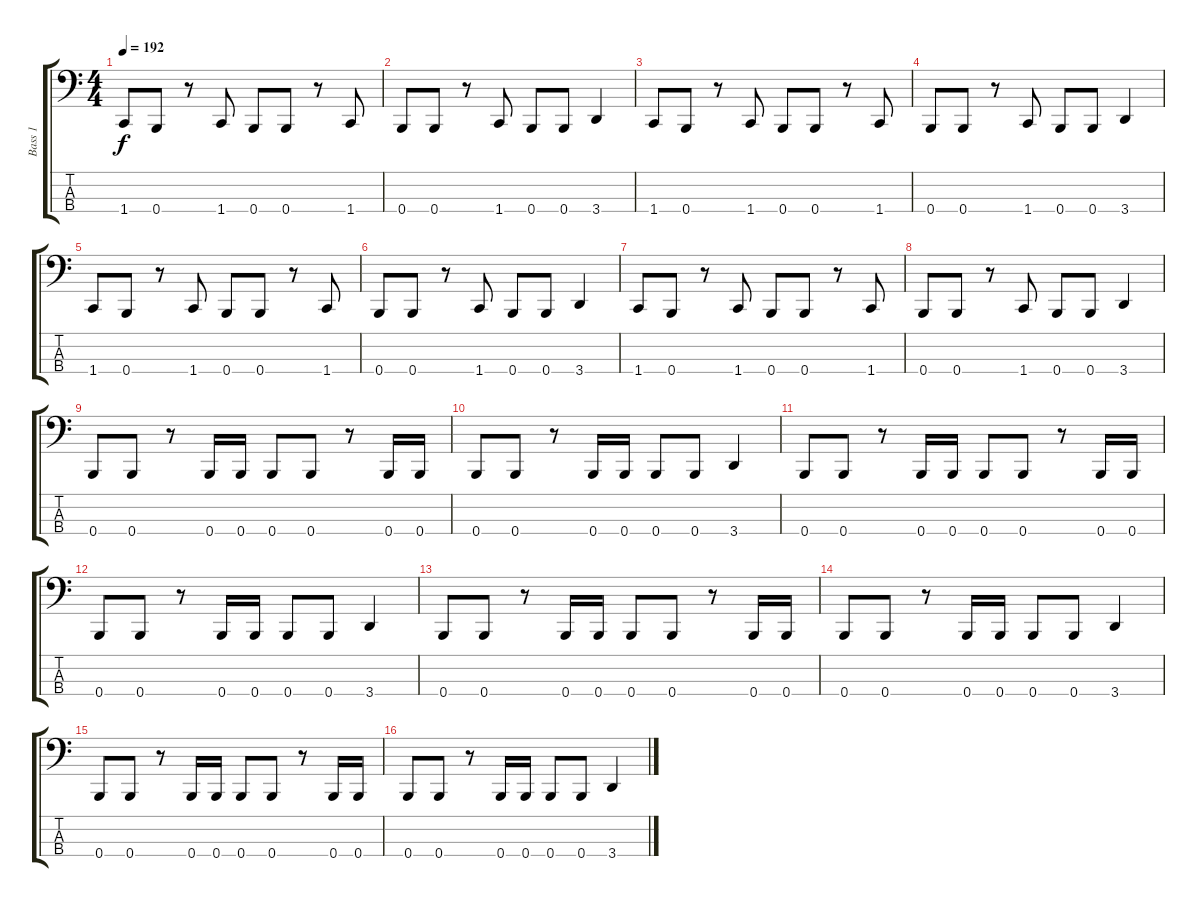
\track ("Bass 1" "Bass 1") {instrument electricbasspick}
\staff {score tabs}
\tuning (E2 B1 Gb1 B0) {hide}
\ts (4 4)
\tempo 192
\clef f4
\ks c
1.4.8{dy f instrument electricbasspick} 0.4.8 r.8 1.4.8 0.4.8 0.4.8 r.8 1.4.8 |
0.4.8 0.4.8 r.8 1.4.8 0.4.8 0.4.8 3.4.4 |
1.4.8 0.4.8 r.8 1.4.8 0.4.8 0.4.8 r.8 1.4.8 |
0.4.8 0.4.8 r.8 1.4.8 0.4.8 0.4.8 3.4.4 |
1.4.8 0.4.8 r.8 1.4.8 0.4.8 0.4.8 r.8 1.4.8 |
0.4.8 0.4.8 r.8 1.4.8 0.4.8 0.4.8 3.4.4 |
1.4.8 0.4.8 r.8 1.4.8 0.4.8 0.4.8 r.8 1.4.8 |
0.4.8 0.4.8 r.8 1.4.8 0.4.8 0.4.8 3.4.4 |
0.4.8 0.4.8 r.8 0.4.16 0.4.16 0.4.8 0.4.8 r.8 0.4.16 0.4.16 |
0.4.8 0.4.8 r.8 0.4.16 0.4.16 0.4.8 0.4.8 3.4.4 |
0.4.8 0.4.8 r.8 0.4.16 0.4.16 0.4.8 0.4.8 r.8 0.4.16 0.4.16 |
0.4.8 0.4.8 r.8 0.4.16 0.4.16 0.4.8 0.4.8 3.4.4 |
0.4.8 0.4.8 r.8 0.4.16 0.4.16 0.4.8 0.4.8 r.8 0.4.16 0.4.16 |
0.4.8 0.4.8 r.8 0.4.16 0.4.16 0.4.8 0.4.8 3.4.4 |
0.4.8 0.4.8 r.8 0.4.16 0.4.16 0.4.8 0.4.8 r.8 0.4.16 0.4.16 |
0.4.8 0.4.8 r.8 0.4.16 0.4.16 0.4.8 0.4.8 3.4.4
